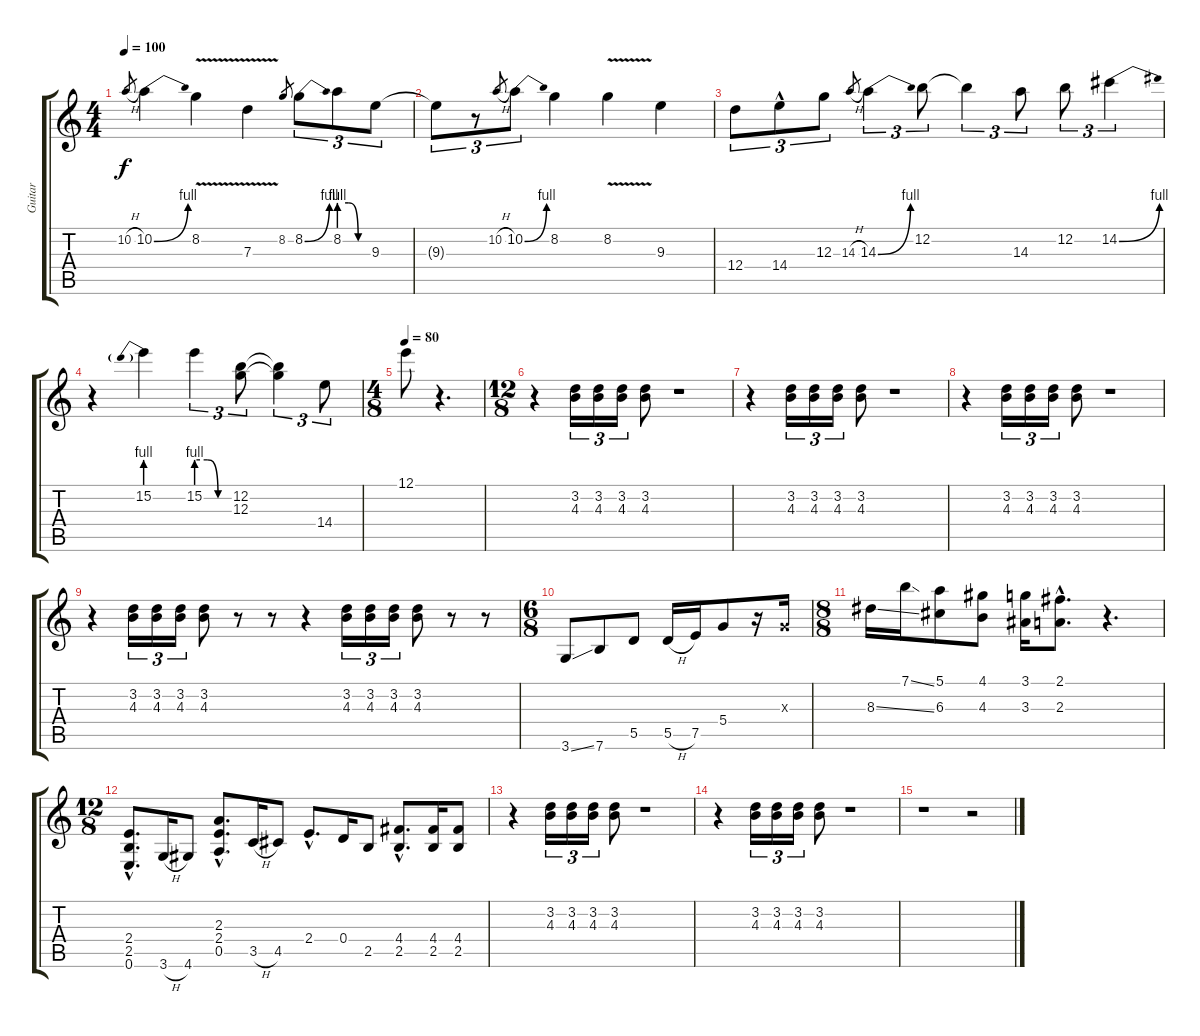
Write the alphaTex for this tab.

\track ("Guitar" "Guitar") {instrument overdrivenguitar}
\staff {score tabs}
\tuning (E4 B3 G3 D3 A2 E2) {hide}
\ts (4 4)
\tempo 100
\clef g2
\ks c
10.2{h}.8{gr dy f} 10.2{be (bend 0 0 60 4)}.4 8.2{v}.4 7.3{v}.4 8.2.8{gr} 8.2{be (bend 0 0 60 4)}.8{tu (3 2)} 8.2{be (custom 0 4 20 4 40 0 60 0)}.8{tu (3 2)} 9.3.8{tu (3 2)} |
9.3{t}.8{tu (3 2)} r.8{tu (3 2)} 10.2{h}.8{gr} 10.2{be (bend 0 0 60 4)}.8{tu (3 2)} 8.2.4 8.2{v}.4 9.3.4 |
12.4.8{tu (3 2)} 14.4{hac}.8{tu (3 2)} 12.3.8{tu (3 2)} 14.3{h}.8{gr} 14.3{be (bend 0 0 60 4)}.4{tu (3 2)} 12.2.8{tu (3 2)} 12.2{t}.4{tu (3 2)} 14.3.8{tu (3 2)} 12.2.8{tu (3 2)} 14.2{be (bend 0 0 60 4)}.4{tu (3 2)} |
r.4 15.2{be (prebend 0 4 60 4)}.4 15.2{be (custom 0 4 20 4 40 0 60 0)}.4{tu (3 2)} (12.2 12.3).8{tu (3 2)} (12.2{t} 12.3{t}).4{tu (3 2)} 14.4.8{tu (3 2)} |
\ts (4 8)
\tempo 80
12.1.8 r.4{d} |
\ts (12 8)
r.4 (3.2 4.3).16{tu (3 2)} (3.2 4.3).16{tu (3 2)} (3.2 4.3).16{tu (3 2)} (3.2 4.3).8 r.1 |
r.4 (3.2 4.3).16{tu (3 2)} (3.2 4.3).16{tu (3 2)} (3.2 4.3).16{tu (3 2)} (3.2 4.3).8 r.1 |
r.4 (3.2 4.3).16{tu (3 2)} (3.2 4.3).16{tu (3 2)} (3.2 4.3).16{tu (3 2)} (3.2 4.3).8 r.1 |
r.4 (3.2 4.3).16{tu (3 2)} (3.2 4.3).16{tu (3 2)} (3.2 4.3).16{tu (3 2)} (3.2 4.3).8 r.8 r.8 r.4 (3.2 4.3).16{tu (3 2)} (3.2 4.3).16{tu (3 2)} (3.2 4.3).16{tu (3 2)} (3.2 4.3).8 r.8 r.8 |
\ts (6 8)
3.6{ss}.8 7.6.8 5.5.8 5.5{h}.16 7.5.16 5.4.8 r.16 0.3{x}.16 |
\ts (8 8)
8.3{ss}.16 7.1{ss}.16 (5.1 6.3).8 (4.1 4.3).8 (3.1 3.3).16 (2.1{hac} 2.3{hac}).8{d} r.4{d} |
\ts (12 8)
(2.4{hac} 2.5{hac} 0.6{hac}).8{d} 3.6{h}.16 4.6.8 (2.3{hac} 2.4{hac} 0.5{hac}).8{d} 3.5{h}.16 4.5.8 2.4{hac}.8{d} 0.4.16 2.5.8 (4.4{hac} 2.5{hac}).8{d} (4.4 2.5).16 (4.4 2.5).8 |
r.4 (3.2 4.3).16{tu (3 2)} (3.2 4.3).16{tu (3 2)} (3.2 4.3).16{tu (3 2)} (3.2 4.3).8 r.1 |
r.4 (3.2 4.3).16{tu (3 2)} (3.2 4.3).16{tu (3 2)} (3.2 4.3).16{tu (3 2)} (3.2 4.3).8 r.1 |
r.1 r.2
